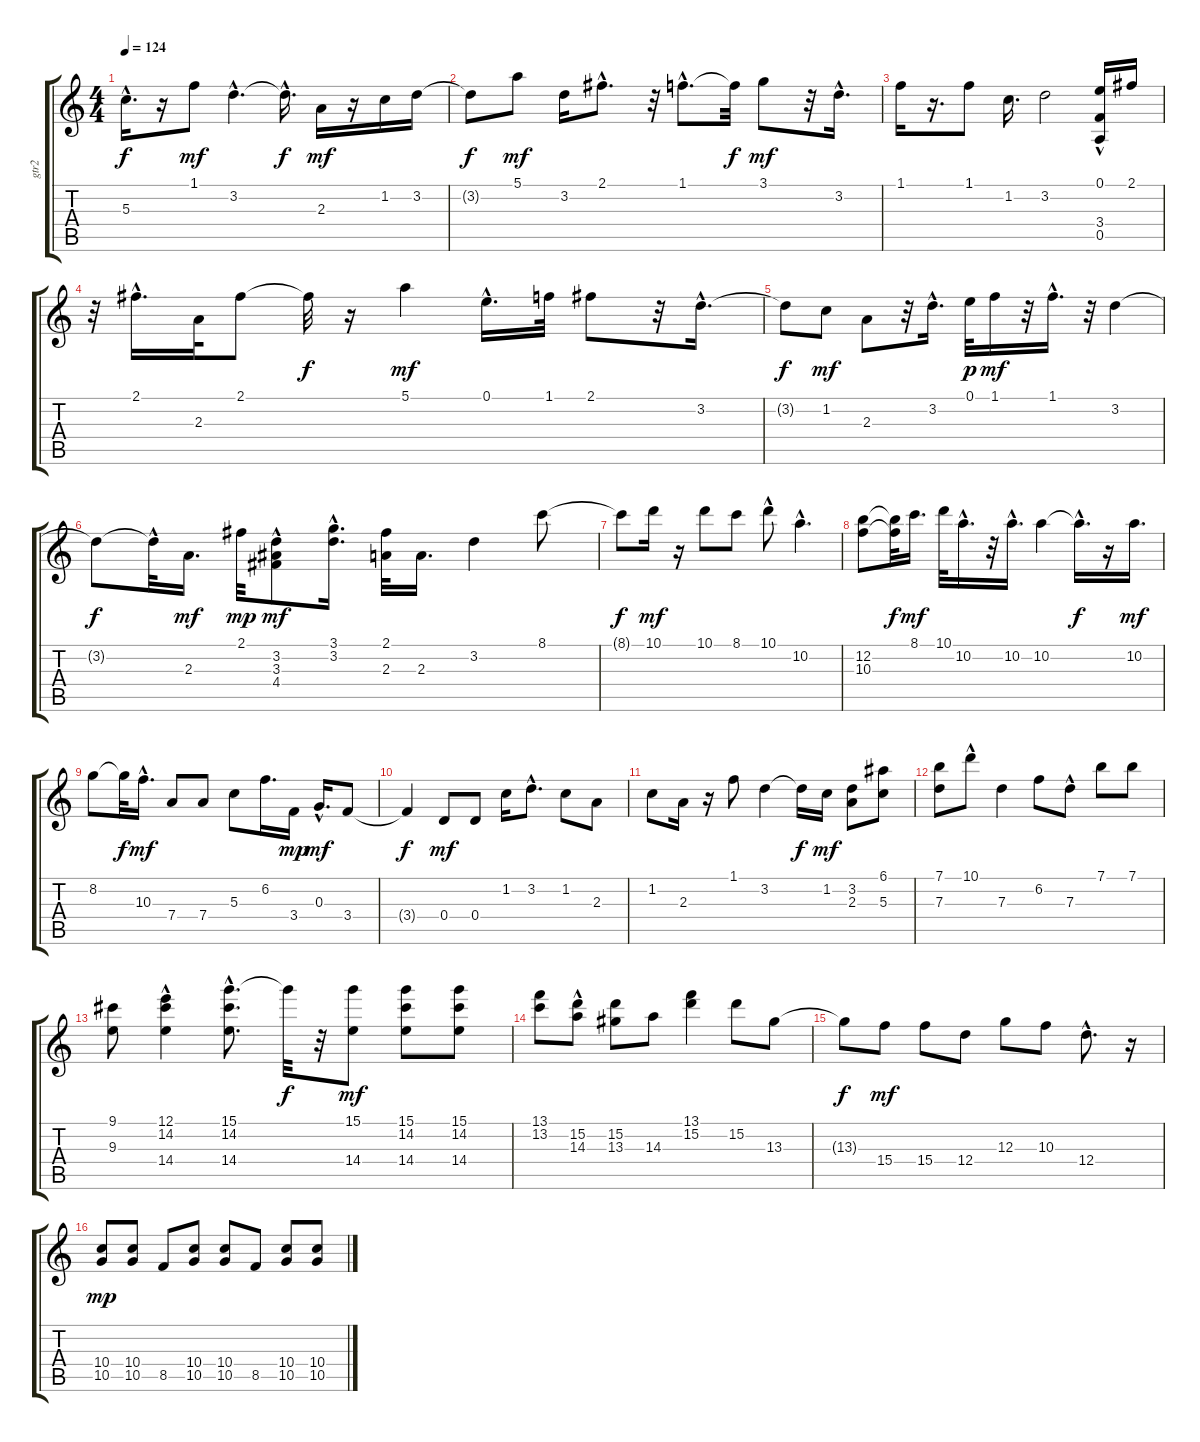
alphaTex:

\track ("gtr2" "gtr2") {instrument distortionguitar}
\staff {score tabs}
\tuning (E4 B3 G3 D3 A2 E2) {hide}
\ts (4 4)
\tempo 124
\clef g2
\ks c
5.3{hac t}.16{d dy f} r.16 1.1.8{dy mf} 3.2{hac}.4{d} 3.2{hac t}.16{d dy f} 2.3.16{dy mf} r.16 1.2.16 3.2.16 |
3.2{t}.8{dy f} 5.1.8{dy mf} 3.2.16 2.1{hac}.8{d} r.32 1.1{hac}.8{d} 1.1{t}.32{dy f} 3.1.8{dy mf} r.32 3.2{hac}.16{d} |
1.1.16 r.16{d} 1.1.8 1.2.16{d} 3.2.2 (0.1 3.4{hac} 0.5).16 2.1.16 |
r.32 2.1{hac}.16{d} 2.3.32 2.1.8 2.1{t}.32{dy f} r.16 5.1.4{dy mf} 0.1{hac}.16{d} 1.1.32 2.1.8 r.32 3.2{hac}.16{d} |
3.2{t}.8{dy f} 1.2.8{dy mf} 2.3.8 r.32 3.2{hac}.16{d} 0.1.32{dy p} 1.1.16{dy mf} r.32 1.1{hac}.16{d} r.32 3.2.4 |
3.2{t}.8{dy f} 3.2{hac t}.32 2.3.16{d dy mf} 2.1.32{dy mp} (3.2{hac} 3.3{hac} 4.4{hac}).8{dy mf} (3.1{hac} 3.2{hac}).16{d} (2.1 2.3).32 2.3.16{d} 3.2.4 8.1.8 |
8.1{t}.8{dy f} 10.1.16{dy mf} r.16 10.1.8 8.1.8 10.1{hac}.8 10.2{hac}.4{d} |
(12.2 10.3).8 (12.2{t} 10.3{t}).32{dy f} 8.1.16{d dy mf} 10.1.32 10.2{hac}.16{d} r.32 10.2{hac}.16{d} 10.2.4 10.2{hac t}.16{d dy f} r.16 10.2.16{d dy mf} |
8.2.8 8.2{t}.32{dy f} 10.3{hac}.16{d dy mf} 7.4.8 7.4.8 5.3.8 6.2.16{d} 3.4.16{dy mp} 0.3{hac}.16{d dy mf} 3.4.8 |
3.4{t}.4{dy f} 0.4.8{dy mf} 0.4.8 1.2.16 3.2{hac}.8{d} 1.2.8 2.3.8 |
1.2.8 2.3.16 r.16 1.1.8 3.2.4 3.2{t}.16{dy f} 1.2.16{dy mf} (3.2 2.3).8 (6.1 5.3).8 |
(7.1 7.3).8 10.1{hac}.8 7.3.4 6.2.8 7.3{hac}.8 7.1.8 7.1.8 |
(9.1 9.3).8 (12.1 14.2{hac} 14.4{hac}).4 (15.1{hac} 14.2{hac} 14.4{hac}).8{d} 15.1{t}.32{dy f} r.32 (15.1 14.4).8{dy mf} (15.1 14.2 14.4).8 (15.1 14.2 14.4).8 |
(13.1 13.2).8 (15.2 14.3{hac}).8 (15.2 13.3).8 14.3.8 (13.1 15.2).4 15.2.8 13.3.8 |
13.3{t}.8{dy f} 15.4.8{dy mf} 15.4.8 12.4.8 12.3.8 10.3.8 12.4{hac}.8{d} r.16 |
(10.4 10.5).8{dy mp} (10.4 10.5).8 8.5.8 (10.4 10.5).8 (10.4 10.5).8 8.5.8 (10.4 10.5).8 (10.4 10.5).8
